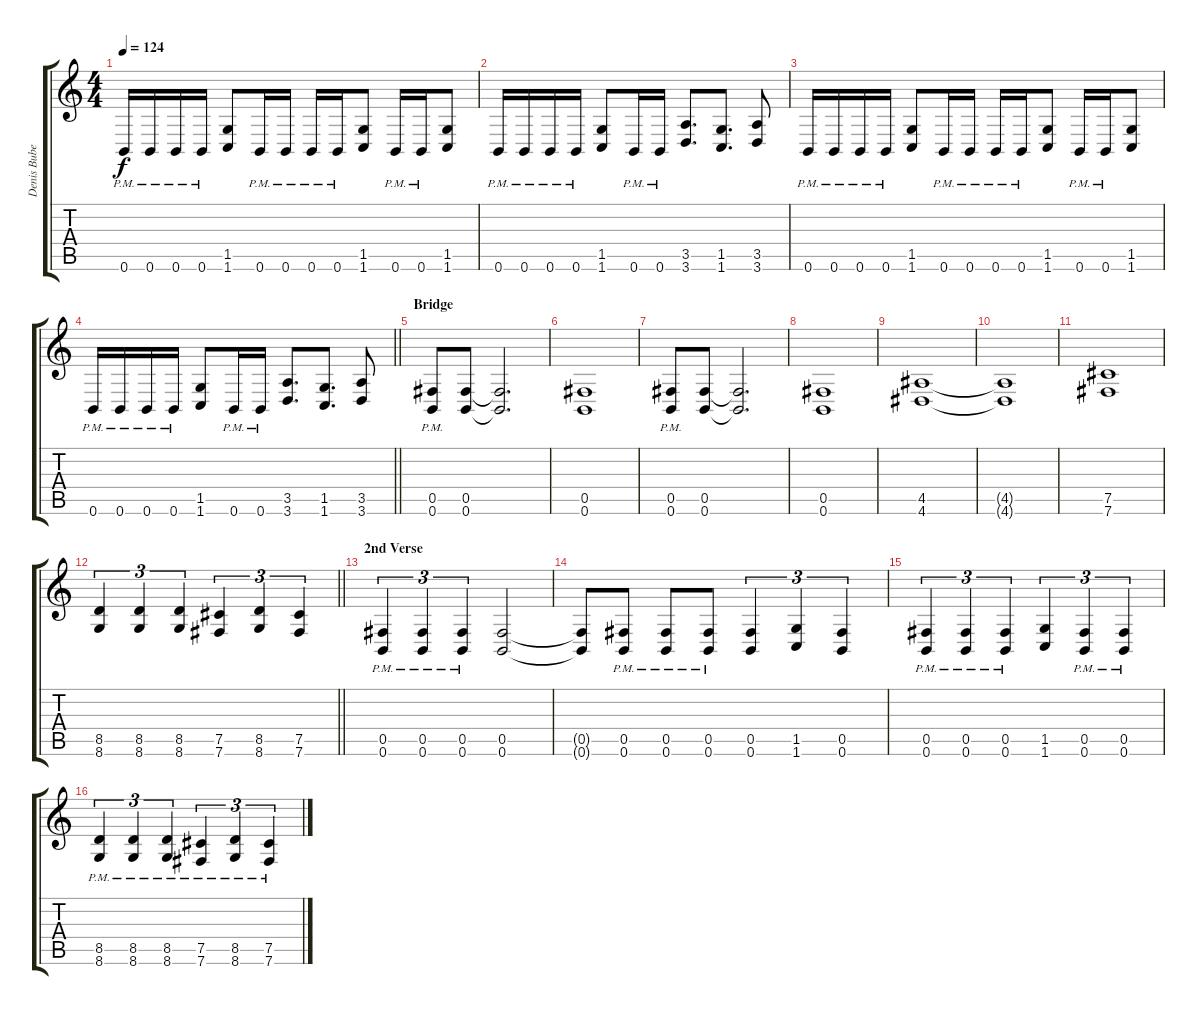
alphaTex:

\track ("Denis Bubel " "Denis Bube") {instrument distortionguitar}
\staff {score tabs}
\tuning (Db4 Ab3 E3 B2 Gb2 B1) {hide}
\ts (4 4)
\tempo 124
\clef g2
\ks c
0.6{pm}.16{dy f} 0.6{pm}.16 0.6{pm}.16 0.6{pm}.16 (1.5 1.6).8 0.6{pm}.16 0.6{pm}.16 0.6{pm}.16 0.6{pm}.16 (1.5 1.6).8 0.6{pm}.16 0.6{pm}.16 (1.5 1.6).8 |
0.6{pm}.16 0.6{pm}.16 0.6{pm}.16 0.6{pm}.16 (1.5 1.6).8 0.6{pm}.16 0.6{pm}.16 (3.5 3.6).8{d} (1.5 1.6).8{d} (3.5 3.6).8 |
0.6{pm}.16 0.6{pm}.16 0.6{pm}.16 0.6{pm}.16 (1.5 1.6).8 0.6{pm}.16 0.6{pm}.16 0.6{pm}.16 0.6{pm}.16 (1.5 1.6).8 0.6{pm}.16 0.6{pm}.16 (1.5 1.6).8 |
\barLineRight lightlight
0.6{pm}.16 0.6{pm}.16 0.6{pm}.16 0.6{pm}.16 (1.5 1.6).8 0.6{pm}.16 0.6{pm}.16 (3.5 3.6).8{d} (1.5 1.6).8{d} (3.5 3.6).8 |
\section ("" "Bridge")
(0.5{pm} 0.6{pm}).8 (0.5 0.6).8 (0.5{t} 0.6{t}).2{d} |
(0.5 0.6).1 |
(0.5{pm} 0.6{pm}).8 (0.5 0.6).8 (0.5{t} 0.6{t}).2{d} |
(0.5 0.6).1 |
(4.5 4.6).1 |
(4.5{t} 4.6{t}).1 |
(7.5 7.6).1 |
\barLineRight lightlight
(8.5 8.6).4{tu (3 2)} (8.5 8.6).4{tu (3 2)} (8.5 8.6).4{tu (3 2)} (7.5 7.6).4{tu (3 2)} (8.5 8.6).4{tu (3 2)} (7.5 7.6).4{tu (3 2)} |
\section ("" "2nd Verse")
(0.5{pm} 0.6{pm}).4{tu (3 2)} (0.5{pm} 0.6{pm}).4{tu (3 2)} (0.5{pm} 0.6{pm}).4{tu (3 2)} (0.5 0.6).2 |
(0.5{t} 0.6{t}).8 (0.5{pm} 0.6{pm}).8 (0.5{pm} 0.6{pm}).8 (0.5{pm} 0.6{pm}).8 (0.5 0.6).4{tu (3 2)} (1.5 1.6).4{tu (3 2)} (0.5 0.6).4{tu (3 2)} |
(0.5{pm} 0.6{pm}).4{tu (3 2)} (0.5{pm} 0.6{pm}).4{tu (3 2)} (0.5{pm} 0.6{pm}).4{tu (3 2)} (1.5 1.6).4{tu (3 2)} (0.5{pm} 0.6{pm}).4{tu (3 2)} (0.5{pm} 0.6{pm}).4{tu (3 2)} |
(8.5{pm} 8.6{pm}).4{tu (3 2)} (8.5{pm} 8.6{pm}).4{tu (3 2)} (8.5{pm} 8.6{pm}).4{tu (3 2)} (7.5{pm} 7.6{pm}).4{tu (3 2)} (8.5{pm} 8.6{pm}).4{tu (3 2)} (7.5{pm} 7.6{pm}).4{tu (3 2)}
